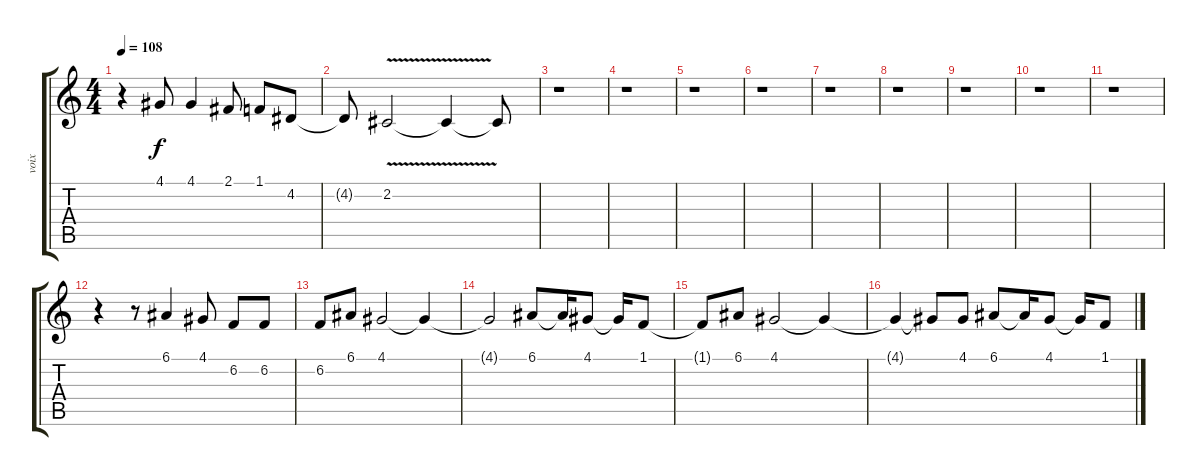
\track ("voix" "voix") {instrument sitar}
\staff {score tabs}
\tuning (E4 B3 G3 D3 A2 E2) {hide}
\ts (4 4)
\tempo 108
\clef g2
\ks c
r.4{dy f} 4.1.8 4.1.4 2.1.8 1.1.8 4.2.8 |
4.2{t}.8 2.2{v}.2 2.2{t}.4 2.2{t}.8 |
r.1 |
r.1 |
r.1 |
r.1 |
r.1 |
r.1 |
r.1 |
r.1 |
r.1 |
r.4 r.8 6.1.4 4.1.8 6.2.8 6.2.8 |
6.2.8 6.1.8 4.1.2 4.1{t}.4 |
4.1{t}.2 6.1.8 6.1{t}.16 4.1.8 4.1{t}.16 1.1.8 |
1.1{t}.8 6.1.8 4.1.2 4.1{t}.4 |
4.1{t}.4 4.1{t}.8 4.1.8 6.1.8 6.1{t}.16 4.1.8 4.1{t}.16 1.1.8
